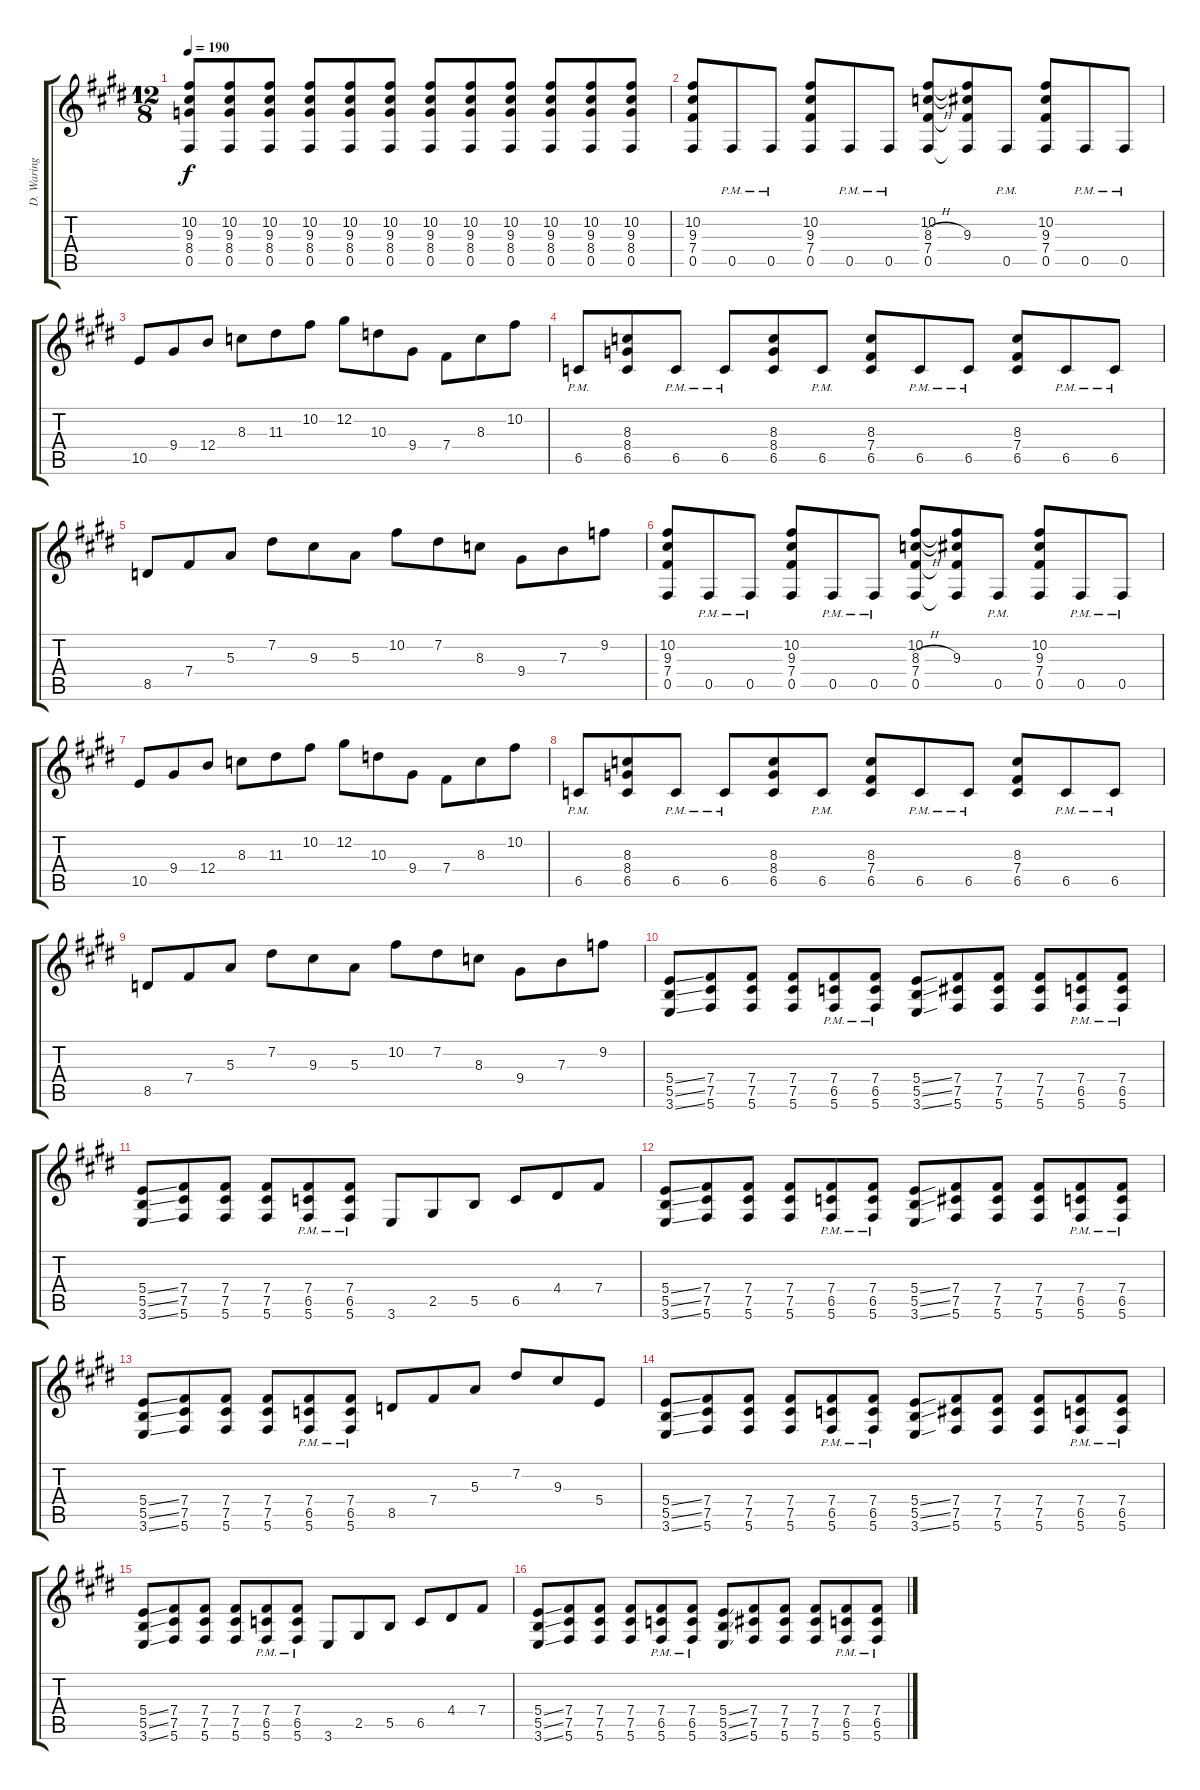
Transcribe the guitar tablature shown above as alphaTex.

\track ("D. Waring Gtr." "D. Waring ") {instrument distortionguitar}
\staff {score tabs}
\tuning (Db4 Ab3 E3 B2 Gb2 Db2) {hide}
\ts (12 8)
\tempo 190
\clef g2
\ks c#minor
(10.2 9.3 8.4 0.5).8{dy f} (10.2 9.3 8.4 0.5).8 (10.2 9.3 8.4 0.5).8 (10.2 9.3 8.4 0.5).8 (10.2 9.3 8.4 0.5).8 (10.2 9.3 8.4 0.5).8 (10.2 9.3 8.4 0.5).8 (10.2 9.3 8.4 0.5).8 (10.2 9.3 8.4 0.5).8 (10.2 9.3 8.4 0.5).8 (10.2 9.3 8.4 0.5).8 (10.2 9.3 8.4 0.5).8 |
(10.2 9.3 7.4 0.5).8 0.5{pm}.8 0.5{pm}.8 (10.2 9.3 7.4 0.5).8 0.5{pm}.8 0.5{pm}.8 (10.2 8.3{h} 7.4 0.5).8 (10.2{t} 9.3 7.4{t} 0.5{t}).8 0.5{pm}.8 (10.2 9.3 7.4 0.5).8 0.5{pm}.8 0.5{pm}.8 |
10.5.8 9.4.8 12.4.8 8.3.8 11.3.8 10.2.8 12.2.8 10.3.8 9.4.8 7.4.8 8.3.8 10.2.8 |
6.5{pm}.8 (8.3 8.4 6.5).8 6.5{pm}.8 6.5{pm}.8 (8.3 8.4 6.5).8 6.5{pm}.8 (8.3 7.4 6.5).8 6.5{pm}.8 6.5{pm}.8 (8.3 7.4 6.5).8 6.5{pm}.8 6.5{pm}.8 |
8.5.8 7.4.8 5.3.8 7.2.8 9.3.8 5.3.8 10.2.8 7.2.8 8.3.8 9.4.8 7.3.8 9.2.8 |
(10.2 9.3 7.4 0.5).8 0.5{pm}.8 0.5{pm}.8 (10.2 9.3 7.4 0.5).8 0.5{pm}.8 0.5{pm}.8 (10.2 8.3{h} 7.4 0.5).8 (10.2{t} 9.3 7.4{t} 0.5{t}).8 0.5{pm}.8 (10.2 9.3 7.4 0.5).8 0.5{pm}.8 0.5{pm}.8 |
10.5.8 9.4.8 12.4.8 8.3.8 11.3.8 10.2.8 12.2.8 10.3.8 9.4.8 7.4.8 8.3.8 10.2.8 |
6.5{pm}.8 (8.3 8.4 6.5).8 6.5{pm}.8 6.5{pm}.8 (8.3 8.4 6.5).8 6.5{pm}.8 (8.3 7.4 6.5).8 6.5{pm}.8 6.5{pm}.8 (8.3 7.4 6.5).8 6.5{pm}.8 6.5{pm}.8 |
8.5.8 7.4.8 5.3.8 7.2.8 9.3.8 5.3.8 10.2.8 7.2.8 8.3.8 9.4.8 7.3.8 9.2.8 |
(5.4{ss} 5.5{ss} 3.6{ss}).8 (7.4 7.5 5.6).8 (7.4 7.5 5.6).8 (7.4 7.5 5.6).8 (7.4{pm} 6.5{pm} 5.6{pm}).8 (7.4{pm} 6.5{pm} 5.6{pm}).8 (5.4{ss} 5.5{ss} 3.6{ss}).8 (7.4 7.5 5.6).8 (7.4 7.5 5.6).8 (7.4 7.5 5.6).8 (7.4{pm} 6.5{pm} 5.6{pm}).8 (7.4{pm} 6.5{pm} 5.6{pm}).8 |
(5.4{ss} 5.5{ss} 3.6{ss}).8 (7.4 7.5 5.6).8 (7.4 7.5 5.6).8 (7.4 7.5 5.6).8 (7.4{pm} 6.5{pm} 5.6{pm}).8 (7.4{pm} 6.5{pm} 5.6{pm}).8 3.6.8 2.5.8 5.5.8 6.5.8 4.4.8 7.4.8 |
(5.4{ss} 5.5{ss} 3.6{ss}).8 (7.4 7.5 5.6).8 (7.4 7.5 5.6).8 (7.4 7.5 5.6).8 (7.4{pm} 6.5{pm} 5.6{pm}).8 (7.4{pm} 6.5{pm} 5.6{pm}).8 (5.4{ss} 5.5{ss} 3.6{ss}).8 (7.4 7.5 5.6).8 (7.4 7.5 5.6).8 (7.4 7.5 5.6).8 (7.4{pm} 6.5{pm} 5.6{pm}).8 (7.4{pm} 6.5{pm} 5.6{pm}).8 |
(5.4{ss} 5.5{ss} 3.6{ss}).8 (7.4 7.5 5.6).8 (7.4 7.5 5.6).8 (7.4 7.5 5.6).8 (7.4{pm} 6.5{pm} 5.6{pm}).8 (7.4{pm} 6.5{pm} 5.6{pm}).8 8.5.8 7.4.8 5.3.8 7.2.8 9.3.8 5.4.8 |
(5.4{ss} 5.5{ss} 3.6{ss}).8 (7.4 7.5 5.6).8 (7.4 7.5 5.6).8 (7.4 7.5 5.6).8 (7.4{pm} 6.5{pm} 5.6{pm}).8 (7.4{pm} 6.5{pm} 5.6{pm}).8 (5.4{ss} 5.5{ss} 3.6{ss}).8 (7.4 7.5 5.6).8 (7.4 7.5 5.6).8 (7.4 7.5 5.6).8 (7.4{pm} 6.5{pm} 5.6{pm}).8 (7.4{pm} 6.5{pm} 5.6{pm}).8 |
(5.4{ss} 5.5{ss} 3.6{ss}).8 (7.4 7.5 5.6).8 (7.4 7.5 5.6).8 (7.4 7.5 5.6).8 (7.4{pm} 6.5{pm} 5.6{pm}).8 (7.4{pm} 6.5{pm} 5.6{pm}).8 3.6.8 2.5.8 5.5.8 6.5.8 4.4.8 7.4.8 |
(5.4{ss} 5.5{ss} 3.6{ss}).8 (7.4 7.5 5.6).8 (7.4 7.5 5.6).8 (7.4 7.5 5.6).8 (7.4{pm} 6.5{pm} 5.6{pm}).8 (7.4{pm} 6.5{pm} 5.6{pm}).8 (5.4{ss} 5.5{ss} 3.6{ss}).8 (7.4 7.5 5.6).8 (7.4 7.5 5.6).8 (7.4 7.5 5.6).8 (7.4{pm} 6.5{pm} 5.6{pm}).8 (7.4{pm} 6.5{pm} 5.6{pm}).8
